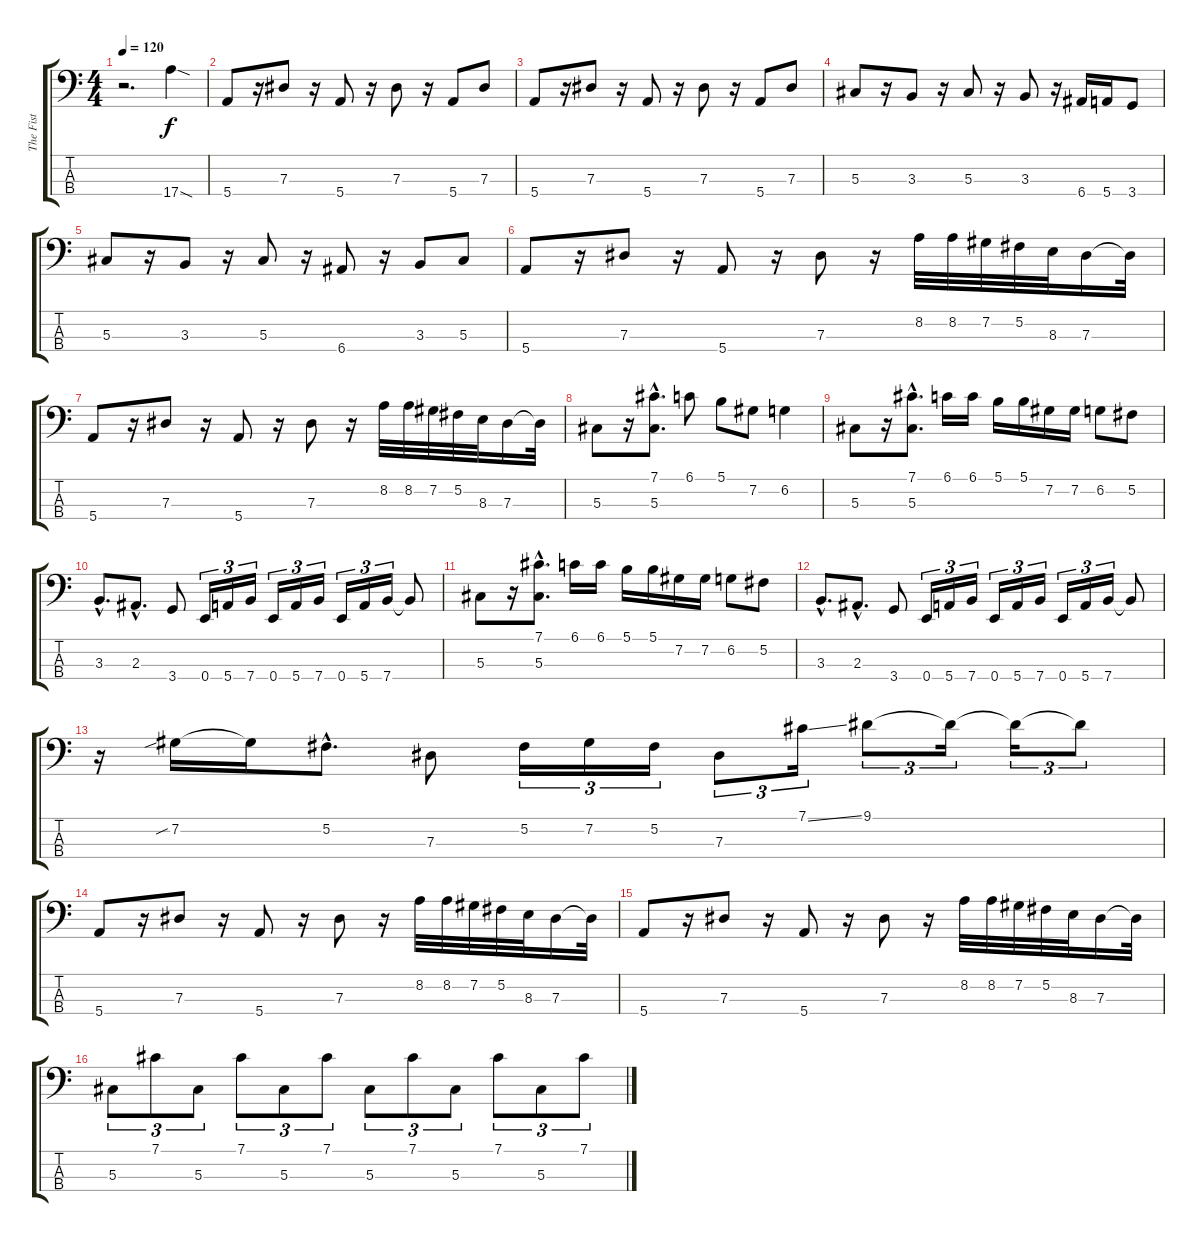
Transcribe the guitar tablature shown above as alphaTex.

\track ("The Fist" "The Fist") {instrument electricbassfinger}
\staff {score tabs}
\tuning (Gb2 Db2 Ab1 E1) {hide}
\ts (4 4)
\tempo 120
\clef f4
\ks c
r.2{d txt "" dy f instrument electricbassfinger} 17.4{sod}.4 |
5.4.8 r.16 7.3.8 r.16 5.4.8 r.16 7.3.8 r.16 5.4.8 7.3.8 |
5.4.8 r.16 7.3.8 r.16 5.4.8 r.16 7.3.8 r.16 5.4.8 7.3.8 |
5.3.8 r.16 3.3.8 r.16 5.3.8 r.16 3.3.8 r.16 6.4.16 5.4.16 3.4.8 |
5.3.8 r.16 3.3.8 r.16 5.3.8 r.16 6.4.8 r.16 3.3.8 5.3.8 |
5.4.8 r.16 7.3.8 r.16 5.4.8 r.16 7.3.8 r.16 8.2.32 8.2.32 7.2.32 5.2.32 8.3.32 7.3.16 7.3{t}.32 |
5.4.8 r.16 7.3.8 r.16 5.4.8 r.16 7.3.8 r.16 8.2.32 8.2.32 7.2.32 5.2.32 8.3.32 7.3.16 7.3{t}.32 |
5.3.8 r.16 (7.1{hac} 5.3{hac}).8{d} 6.1.8 5.1.8 7.2.8 6.2.4 |
5.3.8 r.16 (7.1{hac} 5.3{hac}).8{d} 6.1.16 6.1.16 5.1.16 5.1.16 7.2.16 7.2.16 6.2.8 5.2.8 |
3.3{hac}.8{d} 2.3{hac}.8{d} 3.4.8 0.4.16{tu (3 2)} 5.4.16{tu (3 2)} 7.4.16{tu (3 2)} 0.4.16{tu (3 2)} 5.4.16{tu (3 2)} 7.4.16{tu (3 2)} 0.4.16{tu (3 2)} 5.4.16{tu (3 2)} 7.4.16{tu (3 2)} 7.4{t}.8 |
5.3.8 r.16 (7.1{hac} 5.3{hac}).8{d} 6.1.16 6.1.16 5.1.16 5.1.16 7.2.16 7.2.16 6.2.8 5.2.8 |
3.3{hac}.8{d} 2.3{hac}.8{d} 3.4.8 0.4.16{tu (3 2)} 5.4.16{tu (3 2)} 7.4.16{tu (3 2)} 0.4.16{tu (3 2)} 5.4.16{tu (3 2)} 7.4.16{tu (3 2)} 0.4.16{tu (3 2)} 5.4.16{tu (3 2)} 7.4.16{tu (3 2)} 7.4{t}.8 |
r.16 7.2{sib}.16 7.2{t}.16 5.2{hac}.8{d} 7.3.8 5.2.16{tu (3 2)} 7.2.16{tu (3 2)} 5.2.16{tu (3 2)} 7.3.8{tu (3 2)} 7.1{ss}.16{tu (3 2)} 9.1.8{tu (3 2)} 9.1{t}.16{tu (3 2)} 9.1{t}.16{tu (3 2)} 9.1{t}.8{tu (3 2)} |
5.4.8 r.16 7.3.8 r.16 5.4.8 r.16 7.3.8 r.16 8.2.32 8.2.32 7.2.32 5.2.32 8.3.32 7.3.16 7.3{t}.32 |
5.4.8 r.16 7.3.8 r.16 5.4.8 r.16 7.3.8 r.16 8.2.32 8.2.32 7.2.32 5.2.32 8.3.32 7.3.16 7.3{t}.32 |
5.3.8{tu (3 2)} 7.1.8{tu (3 2)} 5.3.8{tu (3 2)} 7.1.8{tu (3 2)} 5.3.8{tu (3 2)} 7.1.8{tu (3 2)} 5.3.8{tu (3 2)} 7.1.8{tu (3 2)} 5.3.8{tu (3 2)} 7.1.8{tu (3 2)} 5.3.8{tu (3 2)} 7.1.8{tu (3 2)}
